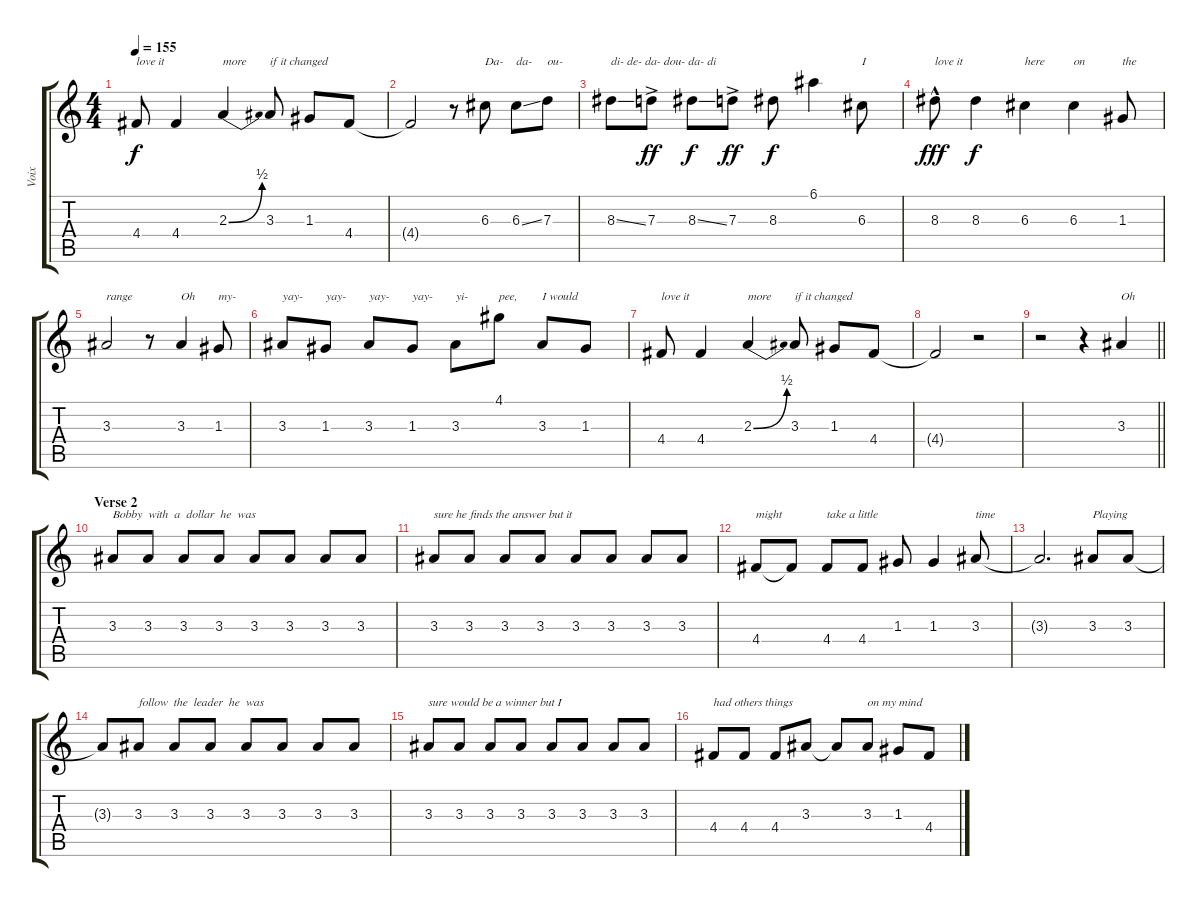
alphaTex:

\track ("Voix" "Voix") {instrument acousticguitarsteel}
\staff {score tabs}
\tuning (E4 B3 G3 D3 A2 E2) {hide}
\ts (4 4)
\tempo 155
\clef g2
\ks c
4.4.8{txt "love it" dy f} 4.4.4 2.3{be (bend 0 0 60 2)}.4{txt "more"} 3.3.8{txt "if it changed"} 1.3.8 4.4.8 |
4.4{t}.2 r.8 6.3.8{txt "Da-"} 6.3{ss}.8{txt "da-"} 7.3.8{txt "ou-"} |
8.3{ss}.8{txt "di- de- da- dou- da- di"} 7.3{ac}.8{dy ff} 8.3{ss}.8{dy f} 7.3{ac}.8{dy ff} 8.3.8{dy f} 6.1.4 6.3.8{txt "I"} |
8.3{hac}.8{txt "love it" dy fff} 8.3.4{dy f} 6.3.4{txt "here"} 6.3.4{txt "on"} 1.3.8{txt "the"} |
3.3.2{txt "range"} r.8 3.3.4{txt "Oh"} 1.3.8{txt "my-"} |
3.3.8{txt "yay-"} 1.3.8{txt "yay-"} 3.3.8{txt "yay-"} 1.3.8{txt "yay-"} 3.3.8{txt "yi-"} 4.1.8{txt "pee,"} 3.3.8{txt "I would"} 1.3.8 |
4.4.8{txt "love it"} 4.4.4 2.3{be (bend 0 0 60 2)}.4{txt "more"} 3.3.8{txt "if it changed"} 1.3.8 4.4.8 |
4.4{t}.2 r.2 |
\barLineRight lightlight
r.2 r.4 3.3.4{txt "Oh"} |
\section ("" "Verse 2")
3.3.8{txt "Bobby  with  a  dollar  he  was"} 3.3.8 3.3.8 3.3.8 3.3.8 3.3.8 3.3.8 3.3.8 |
3.3.8{txt "sure he finds the answer but it "} 3.3.8 3.3.8 3.3.8 3.3.8 3.3.8 3.3.8 3.3.8 |
4.4.8{txt "might"} 4.4{t}.8 4.4.8{txt "take a little "} 4.4.8 1.3.8 1.3.4 3.3.8{txt "time"} |
3.3{t}.2{d} 3.3.8{txt "Playing"} 3.3.8 |
3.3{t}.8 3.3.8{txt "follow  the  leader  he  was"} 3.3.8 3.3.8 3.3.8 3.3.8 3.3.8 3.3.8 |
3.3.8{txt "sure would be a winner but I"} 3.3.8 3.3.8 3.3.8 3.3.8 3.3.8 3.3.8 3.3.8 |
4.4.8{txt "had others things"} 4.4.8 4.4.8 3.3.8 3.3{t}.8 3.3.8{txt "on my mind"} 1.3.8 4.4.8
